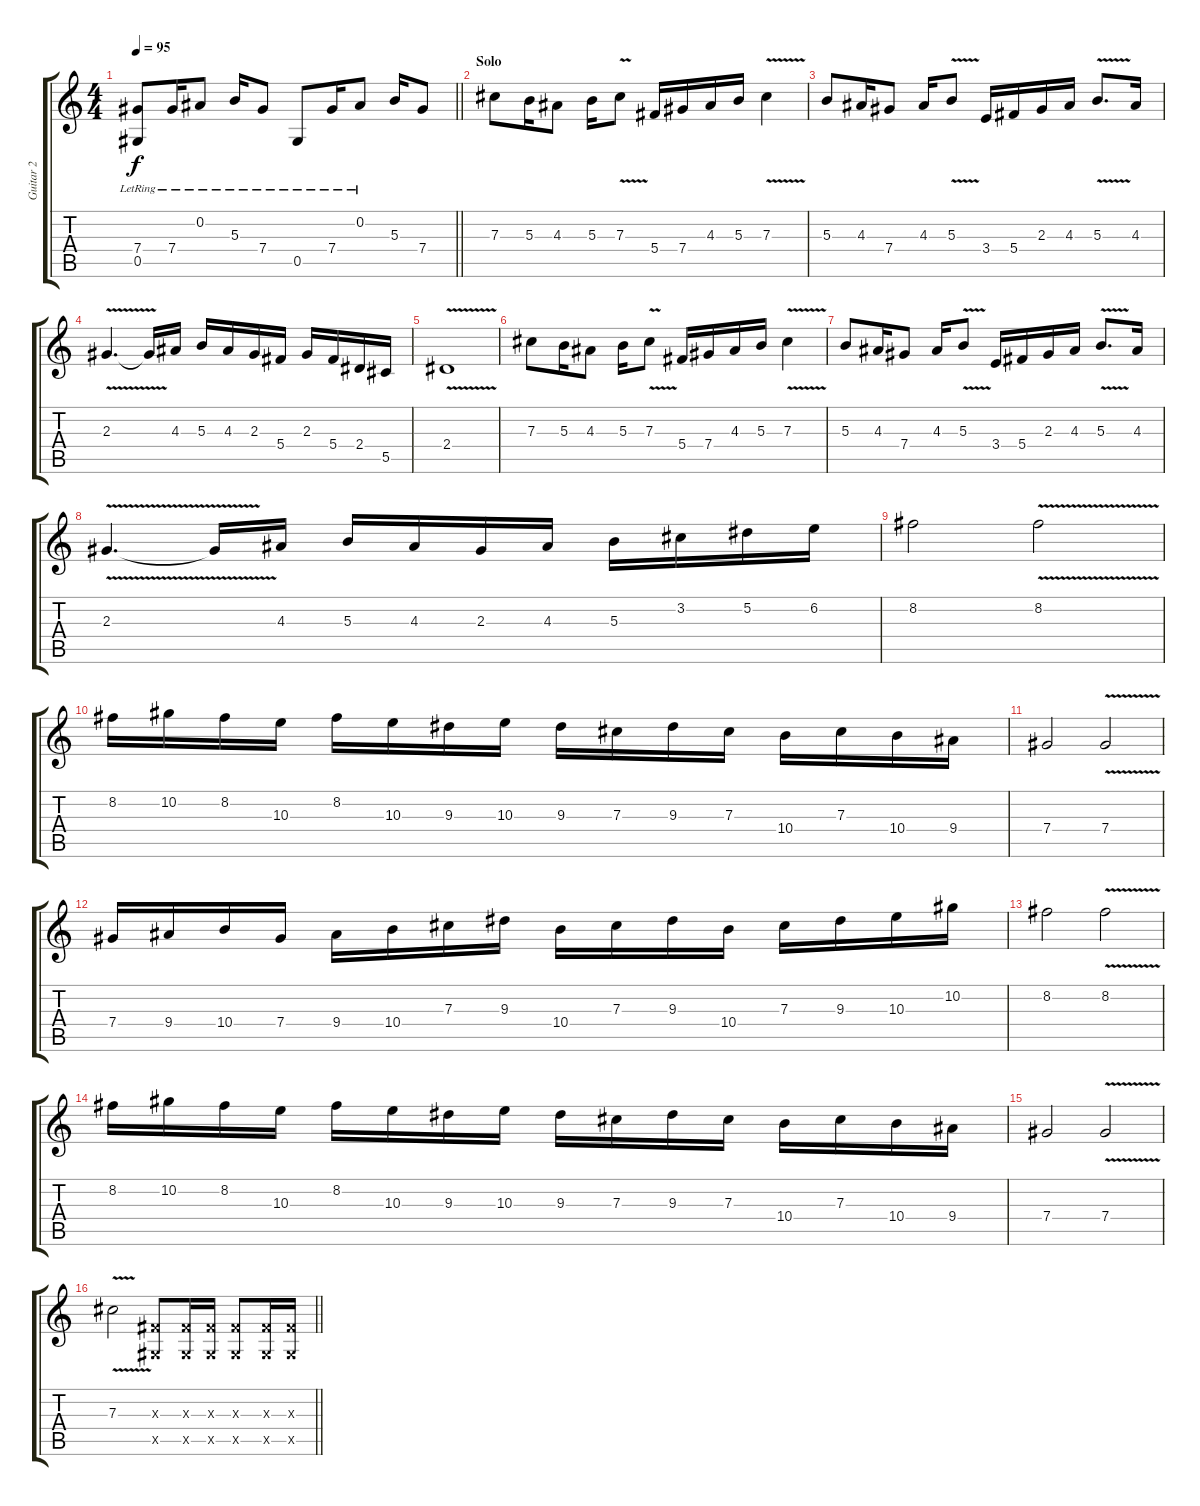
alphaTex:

\track ("Guitar 2" "Guitar 2") {instrument acousticguitarsteel}
\staff {score tabs}
\tuning (Eb4 Bb3 Gb3 Db3 Ab2 Eb2) {hide}
\ts (4 4)
\tempo 95
\clef g2
\barLineRight lightlight
\ks c
(7.4 0.5{lr}).8{dy f} 7.4{lr}.16 0.2{lr}.8 5.3{lr}.16 7.4{lr}.8 0.5{lr}.8 7.4{lr}.16 0.2{lr}.8 5.3.16 7.4.8 |
\section ("" "Solo")
7.3.8{volume 14} 5.3.16 4.3.8 5.3.16 7.3{v}.8 5.4.16 7.4.16 4.3.16 5.3.16 7.3{v}.4 |
5.3.8 4.3.16 7.4.8 4.3.16 5.3{v}.8 3.4.16 5.4.16 2.3.16 4.3.16 5.3{v}.8{d} 4.3.16 |
2.3{v}.4{d} 2.3{t}.16 4.3.16 5.3.16 4.3.16 2.3.16 5.4.16 2.3.16 5.4.16 2.4.16 5.5.16 |
2.4{v}.1 |
7.3.8{volume 14} 5.3.16 4.3.8 5.3.16 7.3{v}.8 5.4.16 7.4.16 4.3.16 5.3.16 7.3{v}.4 |
5.3.8 4.3.16 7.4.8 4.3.16 5.3{v}.8 3.4.16 5.4.16 2.3.16 4.3.16 5.3{v}.8{d} 4.3.16 |
2.3{v}.4{d} 2.3{t}.16 4.3.16 5.3.16 4.3.16 2.3.16 4.3.16 5.3.16 3.2.16 5.2.16 6.2.16 |
8.2.2 8.2{v}.2 |
8.2.16 10.2.16 8.2.16 10.3.16 8.2.16 10.3.16 9.3.16 10.3.16 9.3.16 7.3.16 9.3.16 7.3.16 10.4.16 7.3.16 10.4.16 9.4.16 |
7.4.2 7.4{v}.2 |
7.4.16 9.4.16 10.4.16 7.4.16 9.4.16 10.4.16 7.3.16 9.3.16 10.4.16 7.3.16 9.3.16 10.4.16 7.3.16 9.3.16 10.3.16 10.2.16 |
8.2.2 8.2{v}.2 |
8.2.16 10.2.16 8.2.16 10.3.16 8.2.16 10.3.16 9.3.16 10.3.16 9.3.16 7.3.16 9.3.16 7.3.16 10.4.16 7.3.16 10.4.16 9.4.16 |
7.4.2 7.4{v}.2 |
\barLineRight lightlight
7.3{v}.2 (0.3{x} 0.5{x}).8 (0.3{x} 0.5{x}).16 (0.3{x} 0.5{x}).16 (0.3{x} 0.5{x}).8 (0.3{x} 0.5{x}).16 (0.3{x} 0.5{x}).16
